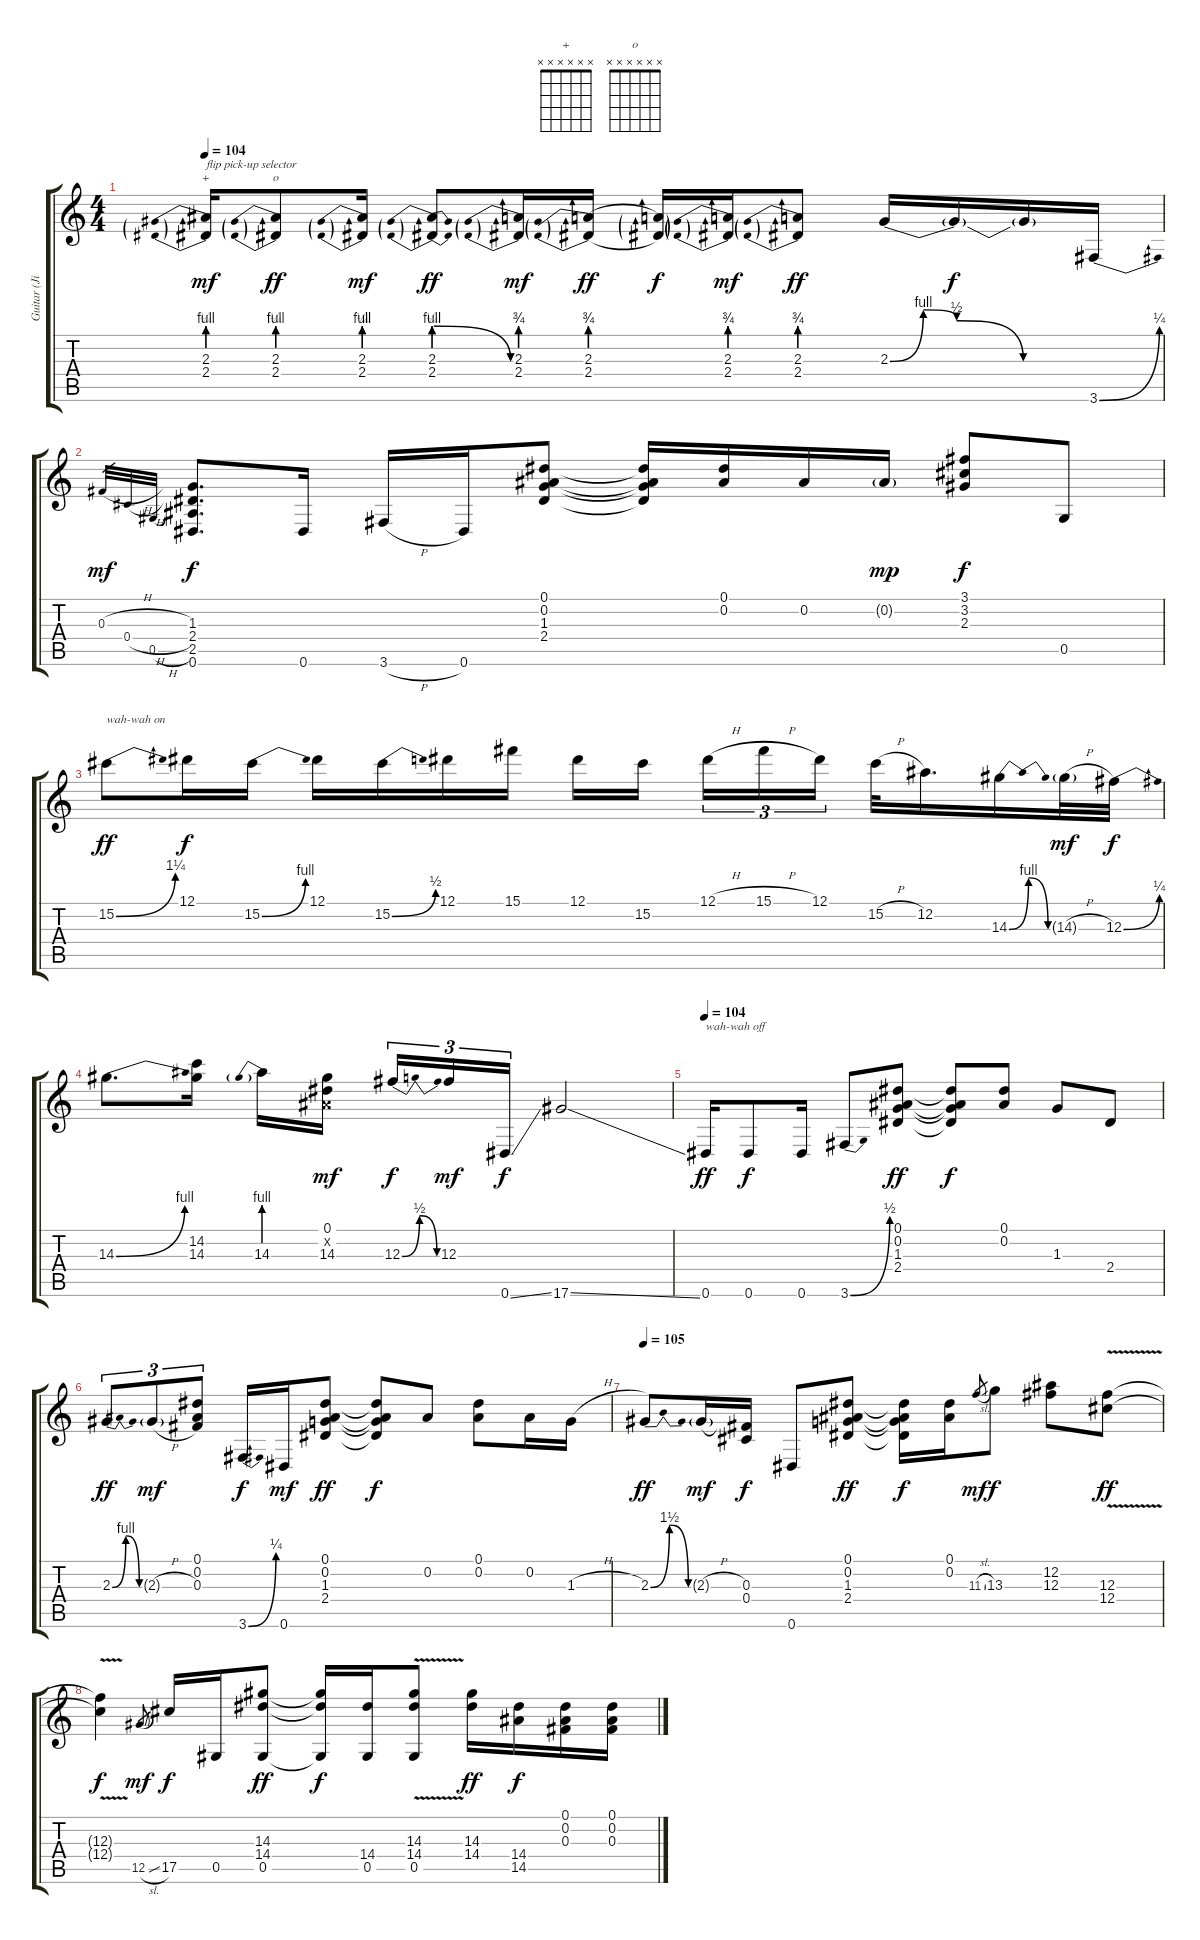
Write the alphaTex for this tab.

\track ("Guitar (Jimi Hendrix)" "Guitar (Ji") {instrument overdrivenguitar}
\staff {score tabs}
\tuning (Eb4 Bb3 Gb3 Db3 Ab2 Eb2) {hide}
\chord ("+" x x x x x x)
\chord ("o" x x x x x x)
\ts (4 4)
\tempo 104
\clef g2
\ks c
(2.3{be (prebend 0 4 60 4)} 2.4{be (prebend 0 1 60 1)}).16{ch "+" txt "flip pick-up selector" dy mf} (2.3{be (prebend 0 4 60 4)} 2.4{be (prebend 0 1 60 1)}).8{ch "o" dy ff} (2.3{be (prebend 0 4 60 4)} 2.4{be (prebend 0 1 60 1)}).16{dy mf} (2.3{be (prebendrelease 0 4 60 0)} 2.4{be (prebendrelease 0 1 60 0)}).8{dy ff} (2.3{be (prebend 0 3 60 3)} 2.4{be (prebend 0 1 60 1)}).16{dy mf} (2.3{be (prebend 0 3 60 3)} 2.4{be (prebend 0 1 60 1)}).16{dy ff} (2.3{t} 2.4{t}).16{dy f} (2.3{be (prebend 0 3 60 3)} 2.4{be (prebend 0 1 60 1)}).16{dy mf} (2.3{be (prebend 0 3 60 3)} 2.4{be (prebend 0 1 60 1)}).8{dy ff} 2.3{be (custom 0 0 10 4 20 2 40 0 60 0)}.16 2.3{t}.16{dy f} 2.3{t}.16 3.6{be (bend 0 0 60 1)}.16 |
0.3{h}.32{gr dy mf} 0.4{h}.32{gr} 0.5{h}.32{gr} (1.3 2.4 2.5 0.6).8{d dy f} 0.6.16 3.6{h}.16 0.6.16 (0.1 0.2 1.3 2.4).8 (0.1{t} 0.2{t} 1.3{t} 2.4{t}).16 (0.1 0.2).16 0.2.16 0.2{g}.16{dy mp} (3.1 3.2 2.3).8{dy f} 0.5.8 |
15.2{be (bend 0 0 60 5)}.8{txt "wah-wah on" dy ff} 12.1.16{dy f} 15.2{be (bend 0 0 60 4)}.16 12.1.16 15.2{be (bend 0 0 60 2)}.16 12.1.16 15.1.16 12.1.16 15.2.16{beam splitsecondary} 12.1{h}.16{tu (3 2)} 15.1{h}.16{tu (3 2)} 12.1.16{tu (3 2)} 15.2{h}.32 12.2.16{d} 14.3{be (bendrelease 0 0 15 4 30 4 60 0)}.16 14.3{h g}.32{dy mf} 12.3{be (bend 0 0 60 1)}.32{dy f} |
14.3{be (bend 0 0 60 4)}.8{d} (14.2 14.3).16 14.3{be (prebend 0 4 60 4)}.16 (0.1 0.2{x} 14.3).16{dy mf beam splitsecondary} 12.3{be (bendrelease 0 0 30 2 50 2 60 0)}.16{tu (3 2) dy f} 12.3.16{tu (3 2) dy mf} 0.6{ss}.16{tu (3 2) dy f} 17.6{ss}.2 |
\tempo 104
0.6.16{txt "wah-wah off" dy ff} 0.6.8{dy f} 0.6.16 3.6{be (bend 0 0 60 2)}.8 (0.1 0.2 1.3 2.4).8{dy ff} (0.1{t} 0.2{t} 1.3{t} 2.4{t}).8{dy f} (0.1 0.2).8 1.3.8 2.4.8 |
2.3{be (bendrelease 0 0 15 4 30 4 60 0)}.8{tu (3 2) dy ff} 2.3{h g}.8{tu (3 2) dy mf} (0.1 0.2 0.3).8{tu (3 2)} 3.6{be (bend 0 0 60 1)}.16{dy f} 0.6.16{dy mf} (0.1 0.2 1.3 2.4).8{dy ff} (0.1{t} 0.2{t} 1.3{t} 2.4{t}).8{dy f} 0.2.8 (0.1 0.2).8 0.2.16 1.3{h}.16 |
\tempo 105
2.3{be (bendrelease 0 0 15 6 30 6 60 0)}.8{dy ff} 2.3{h g}.16{dy mf} (0.3 0.4).16{dy f} 0.6.8 (0.1 0.2 1.3 2.4).8{dy ff} (0.1{t} 0.2{t} 1.3{t} 2.4{t}).16{dy f} (0.1 0.2).16 11.3{sl}.8{gr dy mf} 13.3.8{dy f} (12.2 12.3).8 (12.3{v} 12.4{v}).8{dy ff} |
(12.3{t} 12.4{t}).4{dy f} 12.5{sl}.8{gr dy mf} 17.5.16{dy f} 0.5.16 (14.3 14.4 0.5).8{dy ff} (14.3{t} 14.4{t} 0.5{t}).16{dy f} (14.4 0.5).16 (14.3{v} 14.4{v} 0.5{v}).8 (14.3 14.4).16{dy ff} (14.4 14.5).16{dy f} (0.1 0.2 0.3).16 (0.1 0.2 0.3).16
